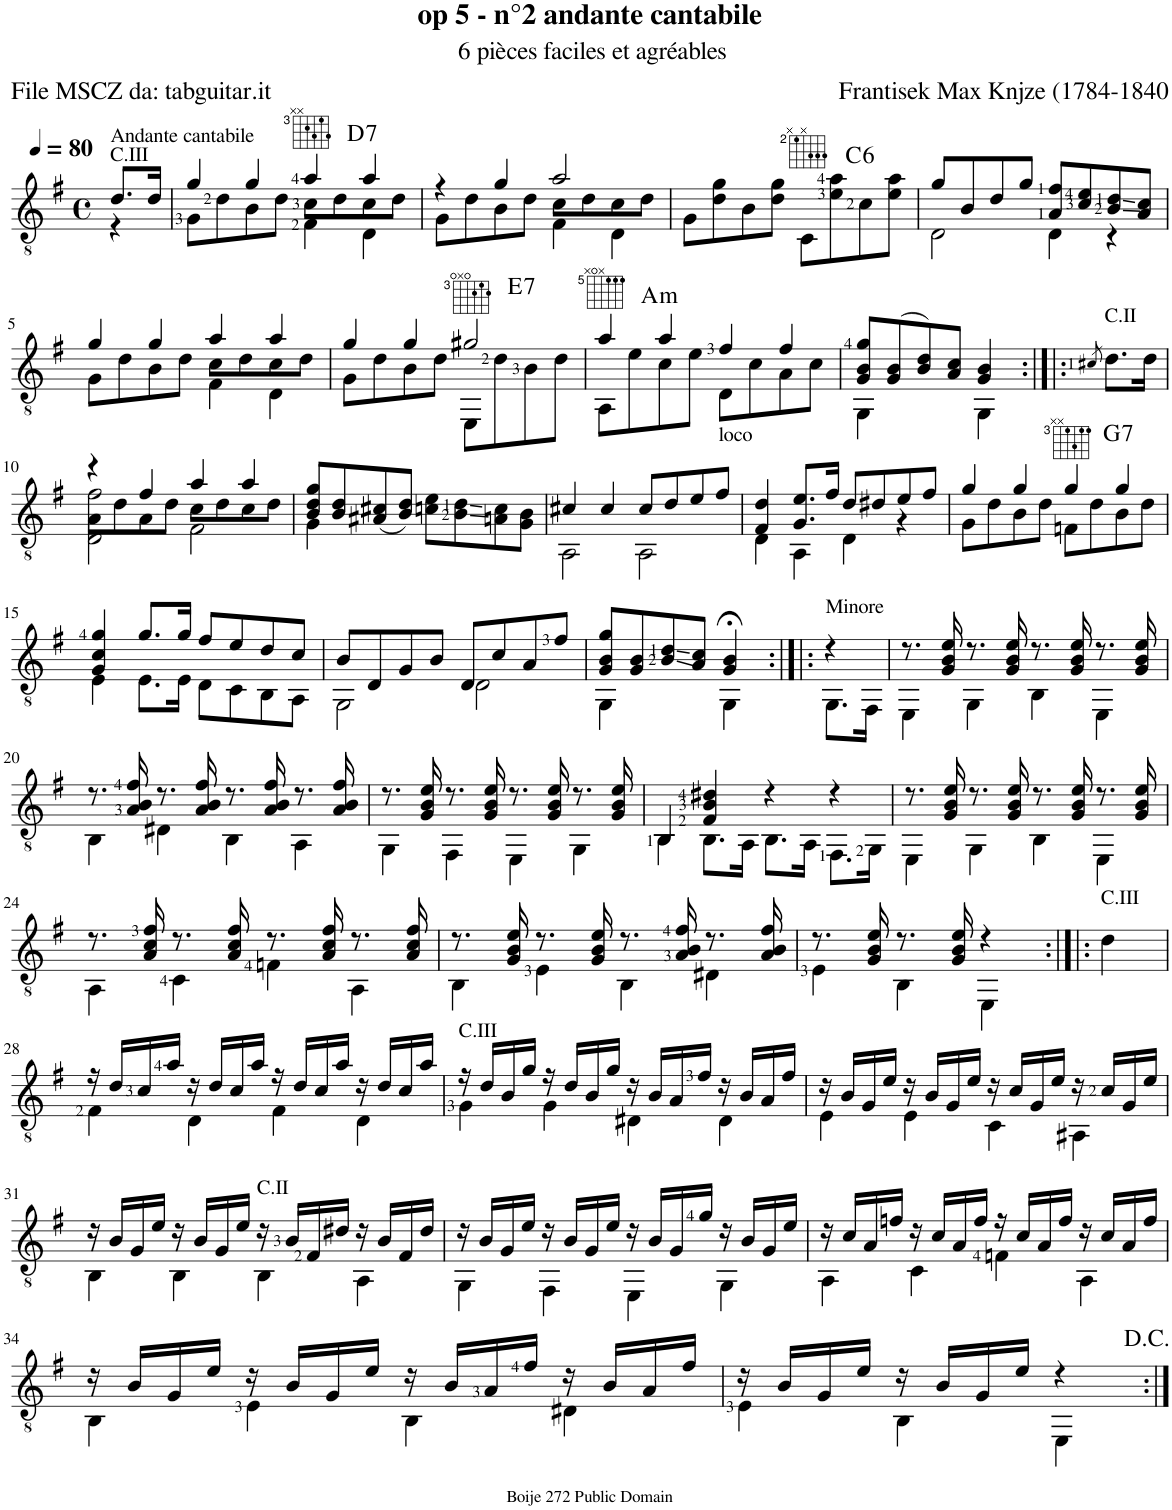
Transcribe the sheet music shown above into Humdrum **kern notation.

**kern	**harte
*part1	*part1
*staff1	*
*I"Guitar	*
*I'Guit.	*
*clefGv2	*
*k[f#]	*
*M4/4	*
*met(c)	*
*MM80	*
=	=
*^	*
!LO:TX:a:t=C.III	!	!
!LO:TX:a:t=Andante cantabile	!	!
8.d/L	4r	.
16d/Jk	.	.
=1	=1	=1
*	*^	*
4g/	8G\L	2ryy	.
.	8d\	.	.
4g/	8B\	.	.
.	8d\J	.	.
4a/	8c\L	4F#\	.
!	!	!	!LO:H:kt=7
.	8d\	.	D:7
4a/	8c\	4D\	.
.	8d\J	.	.
=2	=2	=2	=2
4r	8G\L	2ryy	.
.	8d\	.	.
4g/	8B\	.	.
.	8d\J	.	.
2a/	8c\L	4F#\	.
.	8d\	.	.
.	8c\	4D\	.
.	8d\J	.	.
*v	*v	*v	*
=3	=3
8G\L	.
8d\ 8g\	.
8B\	.
8d\ 8g\J	.
8C\L	.
!	!LO:H:kt=6
8e\ 8a\	C:maj6
8c\	.
8e\ 8a\J	.
=4	=4
*^	*
8g/L	2D\	.
8B/	.	.
8d/	.	.
8g/J	.	.
8A/ 8f#/L	4D\	.
8c/ 8e/	.	.
8B/ 8d/	4r	.
8A/ 8c/J	.	.
!!LO:LB:g=z	!!
=5	=5	=5
*	*^	*
4g/	8G\L	2ryy	.
.	8d\	.	.
4g/	8B\	.	.
.	8d\J	.	.
4a/	8c\L	4F#\	.
.	8d\	.	.
4a/	8c\	4D\	.
.	8d\J	.	.
*	*v	*v	*
=6	=6	=6
4g/	8G\L	.
.	8d\	.
4g/	8B\	.
.	8d\J	.
2g#X/	8EE\L	.
!	!	!LO:H:kt=7
.	8d\	E:7
.	8B\	.
.	8d\J	.
=7	=7	=7
4a/	8AA\L	.
!	!	!LO:H:kt=m
.	8e\	A:min
4a/	8c\	.
.	8e\J	.
!LO:TX:b:t=loco	!	!
4f#/	8D\L	.
.	8c\	.
4f#/	8A\	.
.	8c\J	.
=8	=8	=8
8G/ 8B/ 8g/L	4GG\	.
(8G/ 8B/	.	.
8B/ 8d/)	4ryy	.
8A/ 8c/J	.	.
4G/ 4B/	4GG\	.
*v	*v	*
=9:|!|:	=9:|!|:
8qc#X/	.
!LO:TX:a:t=C.II	!
8.d\L	.
16d\Jk	.
!!LO:LB:g=z
=10	=10
*^	*
*	*^	*
4r	8A\L	2D\ 2f#\	.
.	8d\	.	.
4f#/	8A\	.	.
.	8d\J	.	.
4a/	8c\L	2F#\	.
.	8d\	.	.
4a/	8c\	.	.
.	8d\J	.	.
*	*v	*v	*
=11	=11	=11
8B/ 8d/ 8g/L	4G\	.
8B/ 8d/	.	.
(8A#X/ 8c#X/	2.ryy	.
8B/ 8d/J)	.	.
8cn\ 8e\L	.	.
8B\ 8d\	.	.
8An\ 8c\	.	.
8G\ 8B\J	.	.
=12	=12	=12
4c#X/	2AA\	.
4c#/	.	.
8c#/L	2AA\	.
8d/	.	.
8e/	.	.
8f#/J	.	.
=13	=13	=13
4F#/ 4d/	4D\	.
8.G/ 8.e/L	4AA\	.
16f#/Jk	.	.
8d/L	4D\	.
8d#X/	.	.
8e/	4r	.
8f#/J	.	.
=14	=14	=14
4g/	8G\L	.
.	8d\	.
4g/	8B\	.
.	8d\J	.
4g/	8Fn\L	.
!	!	!LO:H:kt=7
.	8d\	G:7
4g/	8B\	.
.	8d\J	.
!!LO:LB:g=z	!!
=15	=15	=15
4G/ 4c/ 4g/	4E\	.
8.g/L	8.E\L	.
16g/Jk	16E\Jk	.
8f#/L	8D\L	.
8e/	8C\	.
8d/	8BB\	.
8c/J	8AA\J	.
=16	=16	=16
8B/L	2GG\	.
8D/	.	.
8G/	.	.
8B/J	.	.
8D/L	2D\	.
8c/	.	.
8A/	.	.
8f#/J	.	.
=17	=17	=17
8G/ 8B/ 8g/L	4GG\	.
8G/ 8B/	.	.
8B/ 8d/	4ryy	.
8A/ 8c/J	.	.
4G/;< 4B/;<	4GG\	.
=18:|!|:	=18:|!|:	=18:|!|:
!LO:TX:a:t=Minore	!	!
4r	8.GG\L	.
.	16FF#\Jk	.
=19	=19	=19
8.r	4EE\	.
16G/ 16B/ 16e/	.	.
8.r	4GG\	.
16G/ 16B/ 16e/	.	.
8.r	4BB\	.
16G/ 16B/ 16e/	.	.
8.r	4EE\	.
16G/ 16B/ 16e/	.	.
!!LO:LB:g=z	!!
=20	=20	=20
8.r	4BB\	.
16A/ 16B/ 16f#/	.	.
8.r	4D#X\	.
16A/ 16B/ 16f#/	.	.
8.r	4BB\	.
16A/ 16B/ 16f#/	.	.
8.r	4AA\	.
16A/ 16B/ 16f#/	.	.
=21	=21	=21
8.r	4GG\	.
16G/ 16B/ 16e/	.	.
8.r	4FF#\	.
16G/ 16B/ 16e/	.	.
8.r	4EE\	.
16G/ 16B/ 16e/	.	.
8.r	4GG\	.
16G/ 16B/ 16e/	.	.
=22	=22	=22
4BB/	4BB\	.
4F#/ 4B/ 4d#X/	8.BB\L	.
.	16AA\Jk	.
4r	8.BB\L	.
.	16AA\Jk	.
4r	8.FF#\L	.
.	16GG\Jk	.
=23	=23	=23
8.r	4EE\	.
16G/ 16B/ 16e/	.	.
8.r	4GG\	.
16G/ 16B/ 16e/	.	.
8.r	4BB\	.
16G/ 16B/ 16e/	.	.
8.r	4EE\	.
16G/ 16B/ 16e/	.	.
!!LO:LB:g=z	!!
=24	=24	=24
8.r	4AA\	.
16A/ 16c/ 16f#/	.	.
8.r	4C\	.
16A/ 16c/ 16f#/	.	.
8.r	4Fn\	.
16A/ 16c/ 16f#/	.	.
8.r	4AA\	.
16A/ 16c/ 16f#/	.	.
=25	=25	=25
8.r	4BB\	.
16G/ 16B/ 16e/	.	.
8.r	4E\	.
16G/ 16B/ 16e/	.	.
8.r	4BB\	.
16A/ 16B/ 16f#/	.	.
8.r	4D#X\	.
16A/ 16B/ 16f#/	.	.
=26	=26	=26
8.r	4E\	.
16G/ 16B/ 16e/	.	.
8.r	4BB\	.
16G/ 16B/ 16e/	.	.
4r	4EE\	.
=27:|!|:	=27:|!|:	=27:|!|:
!LO:TX:a:t=C.III	!	!
*v	*v	*
4d\	.
!!LO:LB:g=z
=28	=28
*^	*
16r	4F#\	.
16d/LL	.	.
16c/	.	.
16a/JJ	.	.
16r	4D\	.
16d/LL	.	.
16c/	.	.
16a/JJ	.	.
16r	4F#\	.
16d/LL	.	.
16c/	.	.
16a/JJ	.	.
16r	4D\	.
16d/LL	.	.
16c/	.	.
16a/JJ	.	.
=29	=29	=29
!LO:TX:a:t=C.III	!	!
16r	4G\	.
16d/LL	.	.
16B/	.	.
16g/JJ	.	.
16r	4G\	.
16d/LL	.	.
16B/	.	.
16g/JJ	.	.
16r	4D#X\	.
16B/LL	.	.
16A/	.	.
16f#/JJ	.	.
16r	4D#\	.
16B/LL	.	.
16A/	.	.
16f#/JJ	.	.
=30	=30	=30
16r	4E\	.
16B/LL	.	.
16G/	.	.
16e/JJ	.	.
16r	4E\	.
16B/LL	.	.
16G/	.	.
16e/JJ	.	.
16r	4C\	.
16c/LL	.	.
16G/	.	.
16e/JJ	.	.
16r	4AA#X\	.
16c/LL	.	.
16G/	.	.
16e/JJ	.	.
!!LO:LB:g=z	!!
=31	=31	=31
16r	4BB\	.
16B/LL	.	.
16G/	.	.
16e/JJ	.	.
16r	4BB\	.
16B/LL	.	.
16G/	.	.
16e/JJ	.	.
!LO:TX:a:t=C.II	!	!
16r	4BB\	.
16B/LL	.	.
16F#/	.	.
16d#X/JJ	.	.
16r	4AA\	.
16B/LL	.	.
16F#/	.	.
16d#/JJ	.	.
=32	=32	=32
16r	4GG\	.
16B/LL	.	.
16G/	.	.
16e/JJ	.	.
16r	4FF#\	.
16B/LL	.	.
16G/	.	.
16e/JJ	.	.
16r	4EE\	.
16B/LL	.	.
16G/	.	.
16g/JJ	.	.
16r	4GG\	.
16B/LL	.	.
16G/	.	.
16e/JJ	.	.
=33	=33	=33
16r	4AA\	.
16c/LL	.	.
16A/	.	.
16fn/JJ	.	.
16r	4C\	.
16c/LL	.	.
16A/	.	.
16f/JJ	.	.
16r	4Fn\	.
16c/LL	.	.
16A/	.	.
16f/JJ	.	.
16r	4AA\	.
16c/LL	.	.
16A/	.	.
16f/JJ	.	.
!!LO:LB:g=z	!!
=34	=34	=34
16r	4BB\	.
16B/LL	.	.
16G/	.	.
16e/JJ	.	.
16r	4E\	.
16B/LL	.	.
16G/	.	.
16e/JJ	.	.
16r	4BB\	.
16B/LL	.	.
16A/	.	.
16f#/JJ	.	.
16r	4D#X\	.
16B/LL	.	.
16A/	.	.
16f#/JJ	.	.
=35	=35	=35
16r	4E\	.
16B/LL	.	.
16G/	.	.
16e/JJ	.	.
16r	4BB\	.
16B/LL	.	.
16G/	.	.
16e/JJ	.	.
4r	4EE\	.
*v	*v	*
=:|!	=:|!
*-	*-
